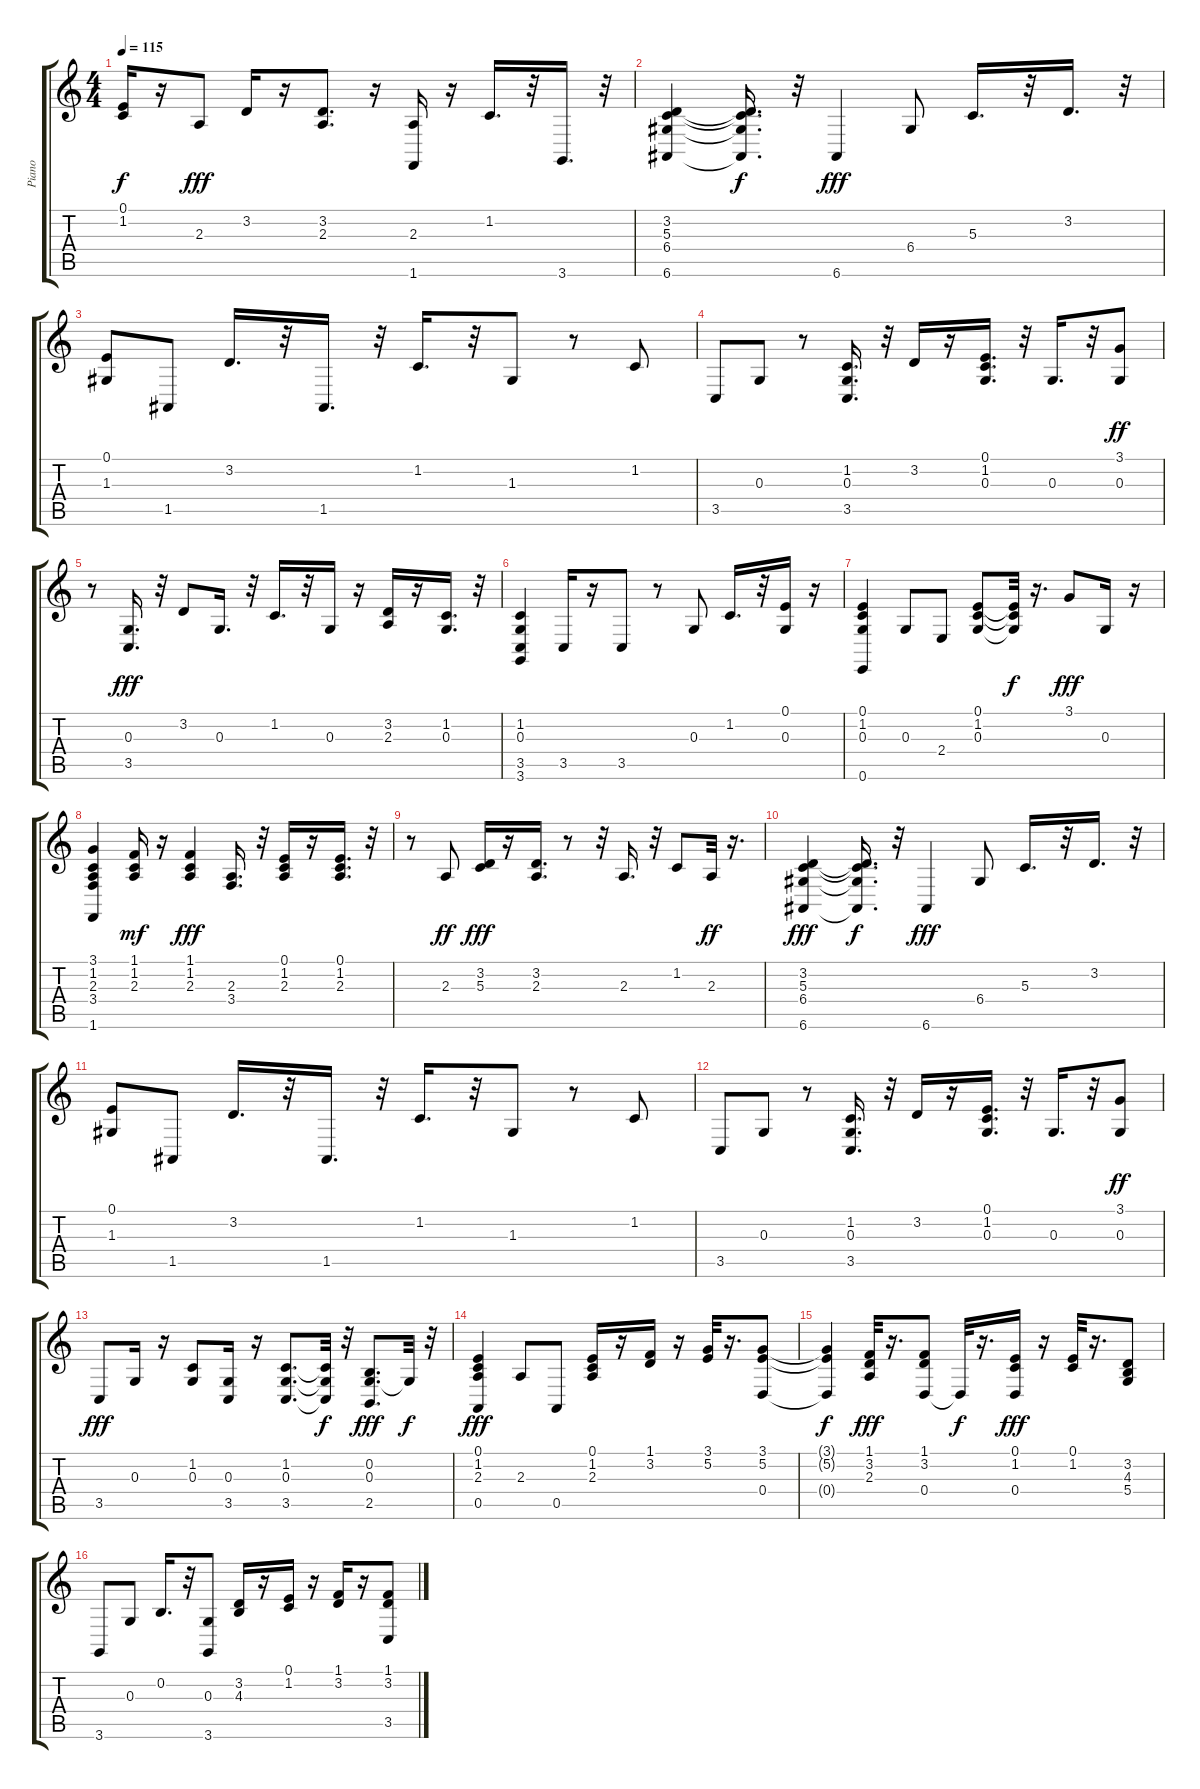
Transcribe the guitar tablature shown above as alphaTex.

\track ("Piano" "Piano") {instrument acousticgrandpiano}
\staff {score tabs}
\tuning (E4 B3 G3 D3 A2 E2) {hide}
\ts (4 4)
\tempo 115
\clef g2
\ks c
(0.1{t} 1.2{t}).16{dy f} r.16 2.3.8{dy fff} 3.2.16 r.16 (3.2 2.3).8{d} r.16 (2.3 1.6).16 r.16 1.2.16{d} r.32 3.6.16{d} r.32 |
(3.2 5.3 6.4 6.6).4 (3.2{t} 5.3{t} 6.4{t} 6.6{t}).16{d dy f} r.32 6.6.4{dy fff} 6.4.8 5.3.16{d} r.32 3.2.16{d} r.32 |
(0.1 1.3).8 1.5.8 3.2.16{d} r.32 1.5.16{d} r.32 1.2.16{d} r.32 1.3.8 r.8 1.2.8 |
3.5.8 0.3.8 r.8 (1.2 0.3 3.5).16{d} r.32 3.2.16 r.16 (0.1 1.2 0.3).16{d} r.32 0.3.16{d} r.32 (3.1 0.3).8{dy ff} |
r.8 (0.3 3.5).16{d dy fff} r.32 3.2.8 0.3.16{d} r.32 1.2.16{d} r.32 0.3.16 r.16 (3.2 2.3).16 r.16 (1.2 0.3).16{d} r.32 |
(1.2 0.3 3.5 3.6).4 3.5.16 r.16 3.5.8 r.8 0.3.8 1.2.16{d} r.32 (0.1 0.3).16 r.16 |
(0.1 1.2 0.3 0.6).4 0.3.8 2.4.8 (0.1 1.2 0.3).8 (0.1{t} 1.2{t} 0.3{t}).32{dy f} r.16{d} 3.1.8{dy fff} 0.3.16 r.16 |
(3.1 1.2 2.3 3.4 1.6).4 (1.1 1.2 2.3).16{dy mf} r.16 (1.1 1.2 2.3).4{dy fff} (2.3 3.4).16{d} r.32 (0.1 1.2 2.3).16 r.16 (0.1 1.2 2.3).16{d} r.32 |
r.8 2.3.8{dy ff} (3.2 5.3).16{dy fff} r.16 (3.2 2.3).16{d} r.8 r.32 2.3.16{d} r.32 1.2.8 2.3.32{dy ff} r.16{d} |
(3.2 5.3 6.4 6.6).4{dy fff} (3.2{t} 5.3{t} 6.4{t} 6.6{t}).16{d dy f} r.32 6.6.4{dy fff} 6.4.8 5.3.16{d} r.32 3.2.16{d} r.32 |
(0.1 1.3).8 1.5.8 3.2.16{d} r.32 1.5.16{d} r.32 1.2.16{d} r.32 1.3.8 r.8 1.2.8 |
3.5.8 0.3.8 r.8 (1.2 0.3 3.5).16{d} r.32 3.2.16 r.16 (0.1 1.2 0.3).16{d} r.32 0.3.16{d} r.32 (3.1 0.3).8{dy ff} |
3.5.8{dy fff} 0.3.16 r.16 (1.2 0.3).8 (0.3 3.5).16 r.16 (1.2 0.3 3.5).8{d} (1.2{t} 0.3{t} 3.5{t}).32{dy f} r.32 (0.2 0.3 2.5).8{d dy fff} 0.3{t}.32{dy f} r.32 |
(0.1 1.2 2.3 0.5).4{dy fff} 2.3.8 0.5.8 (0.1 1.2 2.3).16 r.16 (1.1 3.2).16 r.16 (3.1 5.2).32 r.16{d} (3.1 5.2 0.4).8 |
(3.1{t} 5.2{t} 0.4{t}).4{dy f} (1.1 3.2 2.3).32{dy fff} r.16{d} (1.1 3.2 0.4).8 0.4{t}.32{dy f} r.16{d} (0.1 1.2 0.4).16{dy fff} r.16 (0.1 1.2).32 r.16{d} (3.2 4.3 5.4).8 |
3.6.8 0.3.8 0.2.16{d} r.32 (0.3 3.6).8 (3.2 4.3).16 r.16 (0.1 1.2).16 r.16 (1.1 3.2).16 r.16 (1.1 3.2 3.5).8
